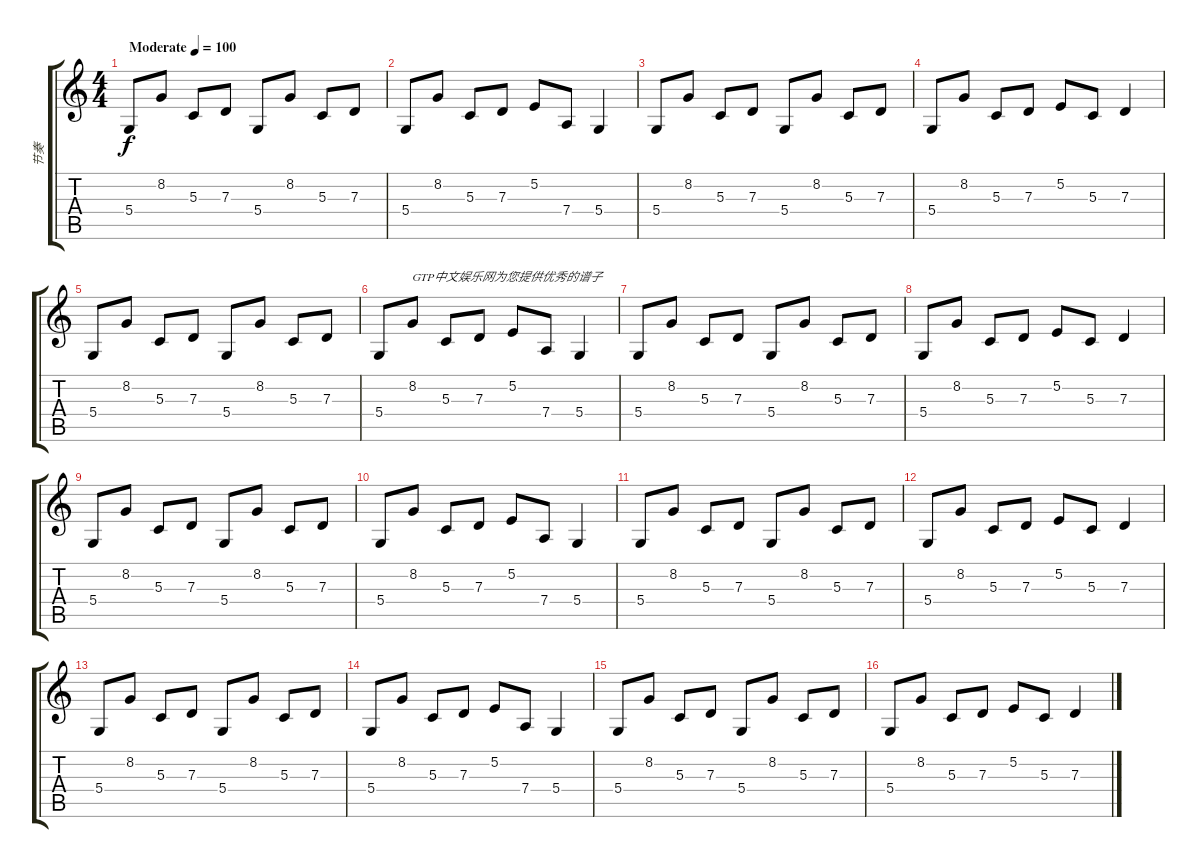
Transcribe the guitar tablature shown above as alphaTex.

\track ("节奏" "节奏") {instrument vibraphone}
\staff {score tabs}
\tuning (E4 B3 G3 D3 A2 E2) {hide}
\ts (4 4)
\tempo (100 "Moderate")
\clef g2
\ks c
5.4.8{dy f instrument vibraphone} 8.2.8 5.3.8 7.3.8 5.4.8 8.2.8 5.3.8 7.3.8 |
5.4.8 8.2.8 5.3.8 7.3.8 5.2.8 7.4.8 5.4.4 |
5.4.8 8.2.8 5.3.8 7.3.8 5.4.8 8.2.8 5.3.8 7.3.8 |
5.4.8 8.2.8 5.3.8 7.3.8 5.2.8 5.3.8 7.3.4 |
5.4.8 8.2.8 5.3.8 7.3.8 5.4.8 8.2.8 5.3.8 7.3.8 |
5.4.8 8.2.8{txt "GTP中文娱乐网为您提供优秀的谱子"} 5.3.8 7.3.8 5.2.8 7.4.8 5.4.4 |
5.4.8 8.2.8 5.3.8 7.3.8 5.4.8 8.2.8 5.3.8 7.3.8 |
5.4.8 8.2.8 5.3.8 7.3.8 5.2.8 5.3.8 7.3.4 |
5.4.8{volume 13} 8.2.8 5.3.8 7.3.8 5.4.8 8.2.8 5.3.8 7.3.8 |
5.4.8 8.2.8 5.3.8 7.3.8 5.2.8 7.4.8 5.4.4 |
5.4.8 8.2.8 5.3.8 7.3.8 5.4.8 8.2.8 5.3.8 7.3.8 |
5.4.8 8.2.8 5.3.8 7.3.8 5.2.8 5.3.8 7.3.4 |
5.4.8 8.2.8 5.3.8 7.3.8 5.4.8 8.2.8 5.3.8 7.3.8 |
5.4.8 8.2.8 5.3.8 7.3.8 5.2.8 7.4.8 5.4.4 |
5.4.8 8.2.8 5.3.8 7.3.8 5.4.8 8.2.8 5.3.8 7.3.8 |
5.4.8 8.2.8 5.3.8 7.3.8 5.2.8 5.3.8 7.3.4
